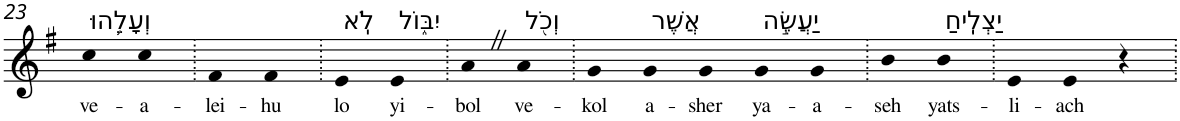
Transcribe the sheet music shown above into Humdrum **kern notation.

**kern	**text
*part1	*part1
*staff1	*staff1
*I"Piano	*
*I'Pno	*
!!LO:PB:g=z
*clefG2	*
*k[f#]	*
*G:	*
=23	=23
!LO:TX:a:t=וְעָלֵ֥הוּ	!
!	!LO:LY:b
4cc	ve-
!	!LO:LY:b
4cc	-a-
=24.	=24.
!	!LO:LY:b
4f#	-lei-
!	!LO:LY:b
4f#	-hu
=25.	=25.
!LO:TX:a:t=לֹֽא	!
!	!LO:LY:b
4e	lo
!LO:TX:a:t=יִבּ֑וֹל	!
!	!LO:LY:b
4e	yi-
=26.	=26.
!	!LO:LY:b
4aZ	-bol
!LO:TX:a:t=וְכֹ֖ל	!
!	!LO:LY:b
4a	ve-
=27.	=27.
!	!LO:LY:b
4g	-kol
!LO:TX:a:t=אֲשֶׁר	!
!	!LO:LY:b
4g	a-
!	!LO:LY:b
4g	-sher
!LO:TX:a:t=יַעֲשֶׂ֣ה	!
!	!LO:LY:b
4g	ya-
!	!LO:LY:b
4g	-a-
=28.	=28.
!	!LO:LY:b
4b	-seh
!LO:TX:a:t=יַצְלִֽיחַ	!
!	!LO:LY:b
4b	yats-
=29.	=29.
!	!LO:LY:b
4e	-li-
!	!LO:LY:b
4e	-ach
4r	.
=.	=.
*-	*-
